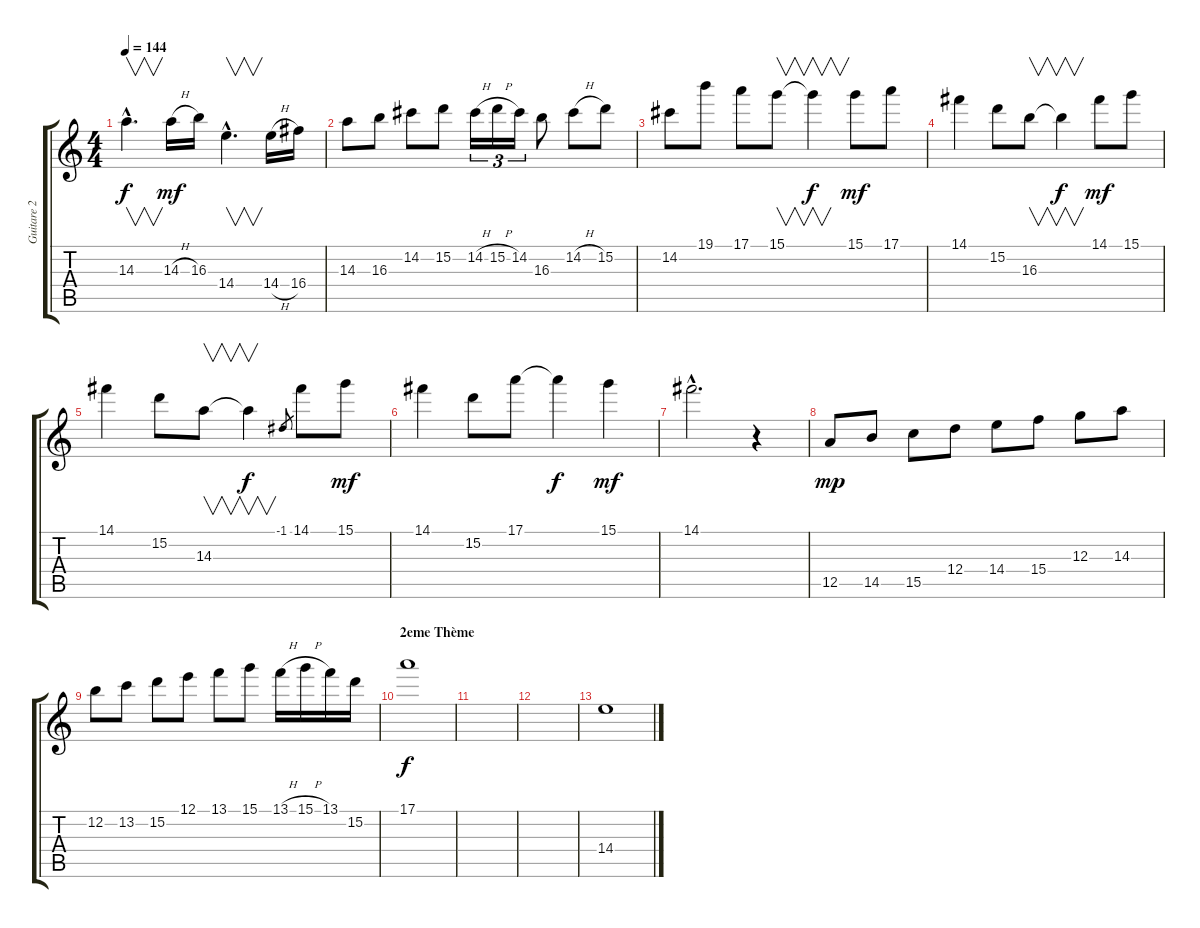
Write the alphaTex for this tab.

\track ("Guitare 2 ( Electrique )" "Guitare 2 ") {instrument distortionguitar}
\staff {score tabs}
\tuning (E4 B3 G3 D3 A2 E2) {hide}
\ts (4 4)
\tempo 144
\clef g2
\ks c
14.3{hac t}.4{v d dy f} 14.3{h}.16{dy mf} 16.3.16 14.4{hac}.4{v d} 14.4{h}.16 16.4.16 |
14.3.8 16.3.8 14.2.8 15.2.8 14.2{h}.16{tu (3 2)} 15.2{h}.16{tu (3 2)} 14.2.16{tu (3 2)} 16.3.8 14.2{h}.8 15.2.8 |
14.2.8 19.1.8 17.1.8 15.1.8{v} 15.1{t}.4{v dy f} 15.1.8{dy mf} 17.1.8 |
14.1.4 15.2.8 16.3.8{v} 16.3{t}.4{v dy f} 14.1.8{dy mf} 15.1.8 |
14.1.4 15.2.8 14.3.8{v} 14.3{t}.4{v dy f} -1.1.8{gr} 14.1.8 15.1.8{dy mf} |
14.1.4 15.2.8 17.1.8 17.1{t}.4{dy f} 15.1.4{dy mf} |
14.1{hac}.2{d} r.4 |
12.5.8{dy mp} 14.5.8 15.5.8 12.4.8 14.4.8 15.4.8 12.3.8 14.3.8 |
12.2.8 13.2.8 15.2.8 12.1.8 13.1.8 15.1.8 13.1{h}.16 15.1{h}.16 13.1.16 15.2.16 |
\section ("" "2eme Thème")
17.1.1{dy f} |
|
|
14.4.1
